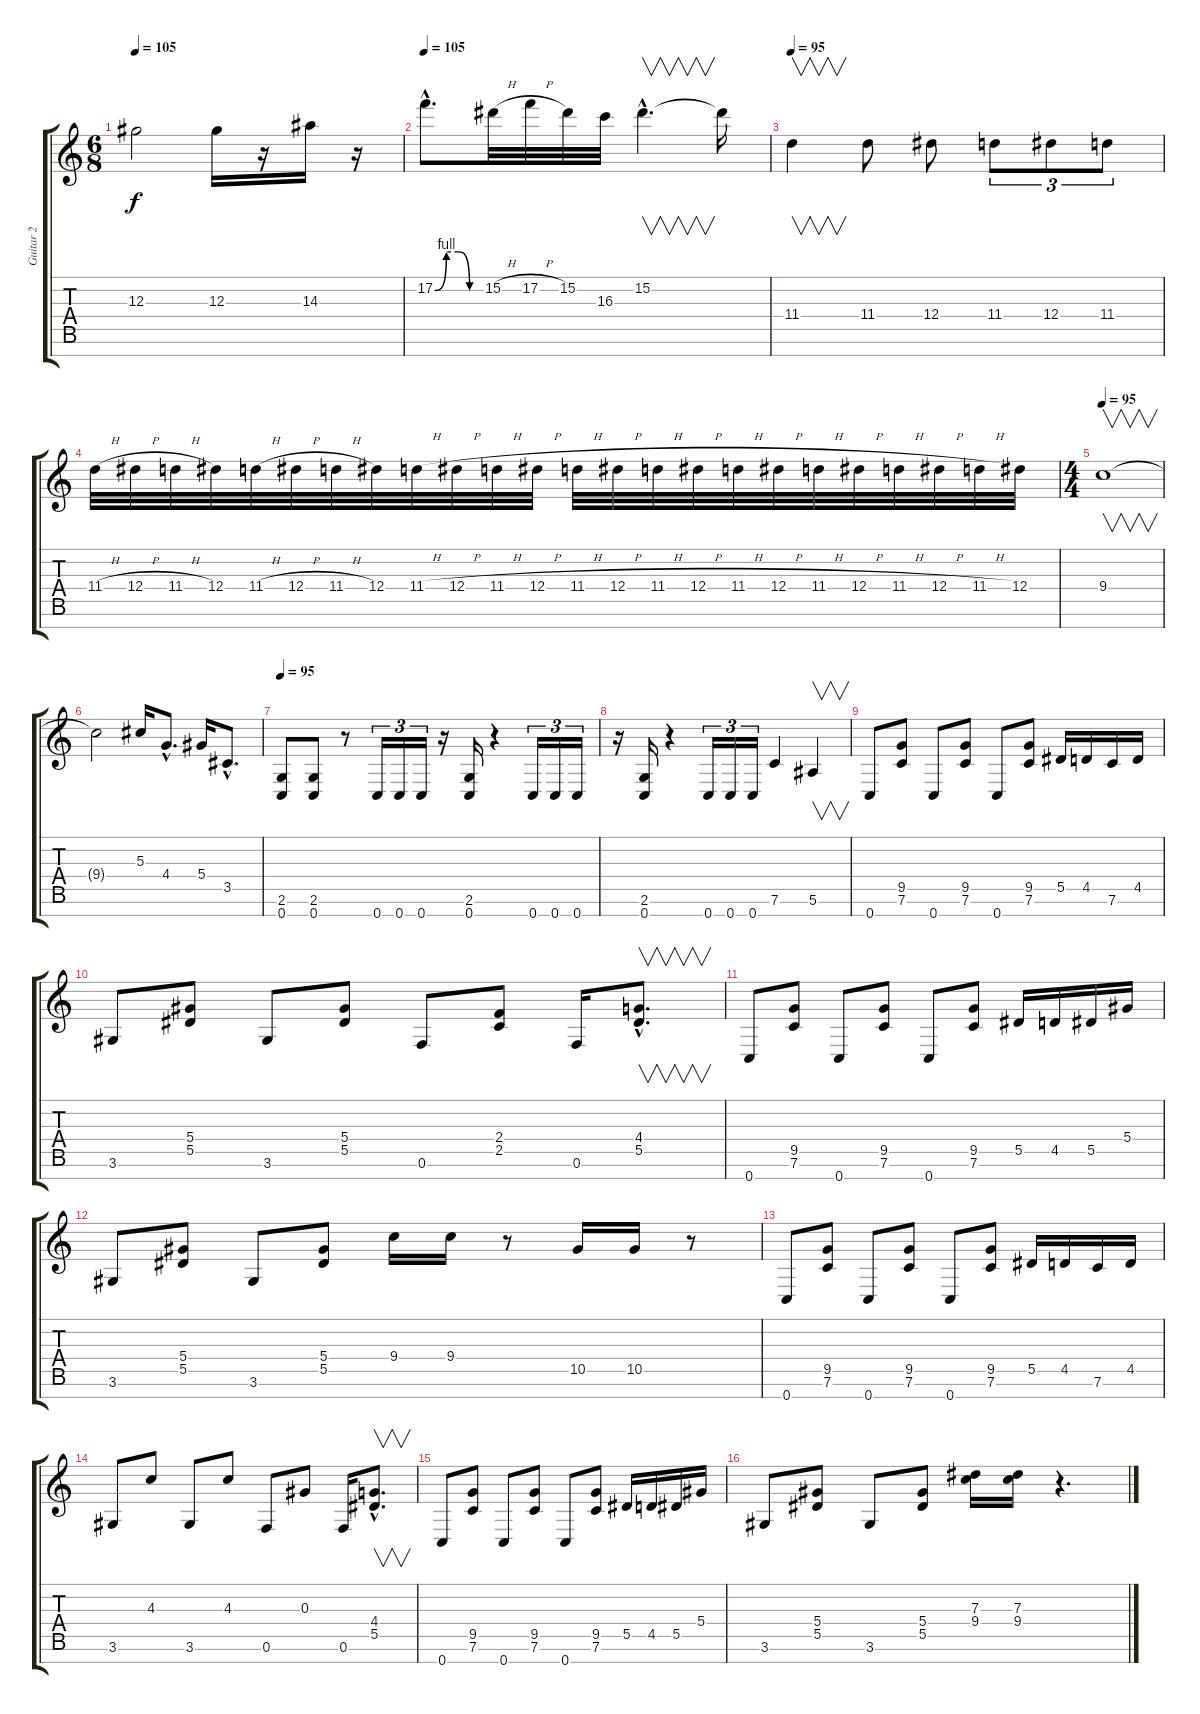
\track ("Guitar 2" "Guitar 2") {instrument distortionguitar}
\staff {score tabs}
\tuning (F4 C4 Ab3 Eb3 Bb2 F2 C2) {hide}
\ts (6 8)
\tempo 105
\clef g2
\ks c
12.3.2{dy f} 12.3.16 r.16 14.3.16 r.16 |
\tempo 105
17.2{be (custom 0 0 15 4 30 4 45 0 60 0) hac}.8{d} 15.2{h}.32 17.2{h}.32 15.2.32 16.3.32 15.2{hac}.4{v d} 15.2{t}.16 |
\tempo 95
11.4.4{v} 11.4.8 12.4.8 11.4.8{tu (3 2)} 12.4.8{tu (3 2)} 11.4.8{tu (3 2)} |
11.4{h}.32 12.4{h}.32 11.4{h}.32 12.4.32 11.4{h}.32 12.4{h}.32 11.4{h}.32 12.4.32 11.4{h}.32 12.4{h}.32 11.4{h}.32 12.4{h}.32 11.4{h}.32 12.4{h}.32 11.4{h}.32 12.4{h}.32 11.4{h}.32 12.4{h}.32 11.4{h}.32 12.4{h}.32 11.4{h}.32 12.4{h}.32 11.4{h}.32 12.4.32 |
\ts (4 4)
\tempo 95
9.4.1{v} |
9.4{t}.2 5.3.16 4.4{hac}.8{d} 5.4.16 3.5{hac}.8{d} |
\tempo 95
(2.6 0.7).8 (2.6 0.7).8 r.8 0.7.16{tu (3 2)} 0.7.16{tu (3 2)} 0.7.16{tu (3 2)} r.16 (2.6 0.7).16 r.4 0.7.16{tu (3 2)} 0.7.16{tu (3 2)} 0.7.16{tu (3 2)} |
r.16 (2.6 0.7).16 r.4 0.7.16{tu (3 2)} 0.7.16{tu (3 2)} 0.7.16{tu (3 2)} 7.6.4 5.6.4{v} |
0.7.8 (9.5 7.6).8 0.7.8 (9.5 7.6).8 0.7.8 (9.5 7.6).8 5.5.16 4.5.16 7.6.16 4.5.16 |
3.6.8 (5.4 5.5).8 3.6.8 (5.4 5.5).8 0.6.8 (2.4 2.5).8 0.6.16 (4.4{hac} 5.5{hac}).8{v d} |
0.7.8 (9.5 7.6).8 0.7.8 (9.5 7.6).8 0.7.8 (9.5 7.6).8 5.5.16 4.5.16 5.5.16 5.4.16 |
3.6.8 (5.4 5.5).8 3.6.8 (5.4 5.5).8 9.4.16 9.4.16 r.8 10.5.16 10.5.16 r.8 |
0.7.8 (9.5 7.6).8 0.7.8 (9.5 7.6).8 0.7.8 (9.5 7.6).8 5.5.16 4.5.16 7.6.16 4.5.16 |
3.6.8 4.3.8 3.6.8 4.3.8 0.6.8 0.3.8 0.6.16 (4.4{hac} 5.5{hac}).8{v d} |
0.7.8 (9.5 7.6).8 0.7.8 (9.5 7.6).8 0.7.8 (9.5 7.6).8 5.5.16 4.5.16 5.5.16 5.4.16 |
3.6.8 (5.4 5.5).8 3.6.8 (5.4 5.5).8 (7.3 9.4).16 (7.3 9.4).16 r.4{d}
